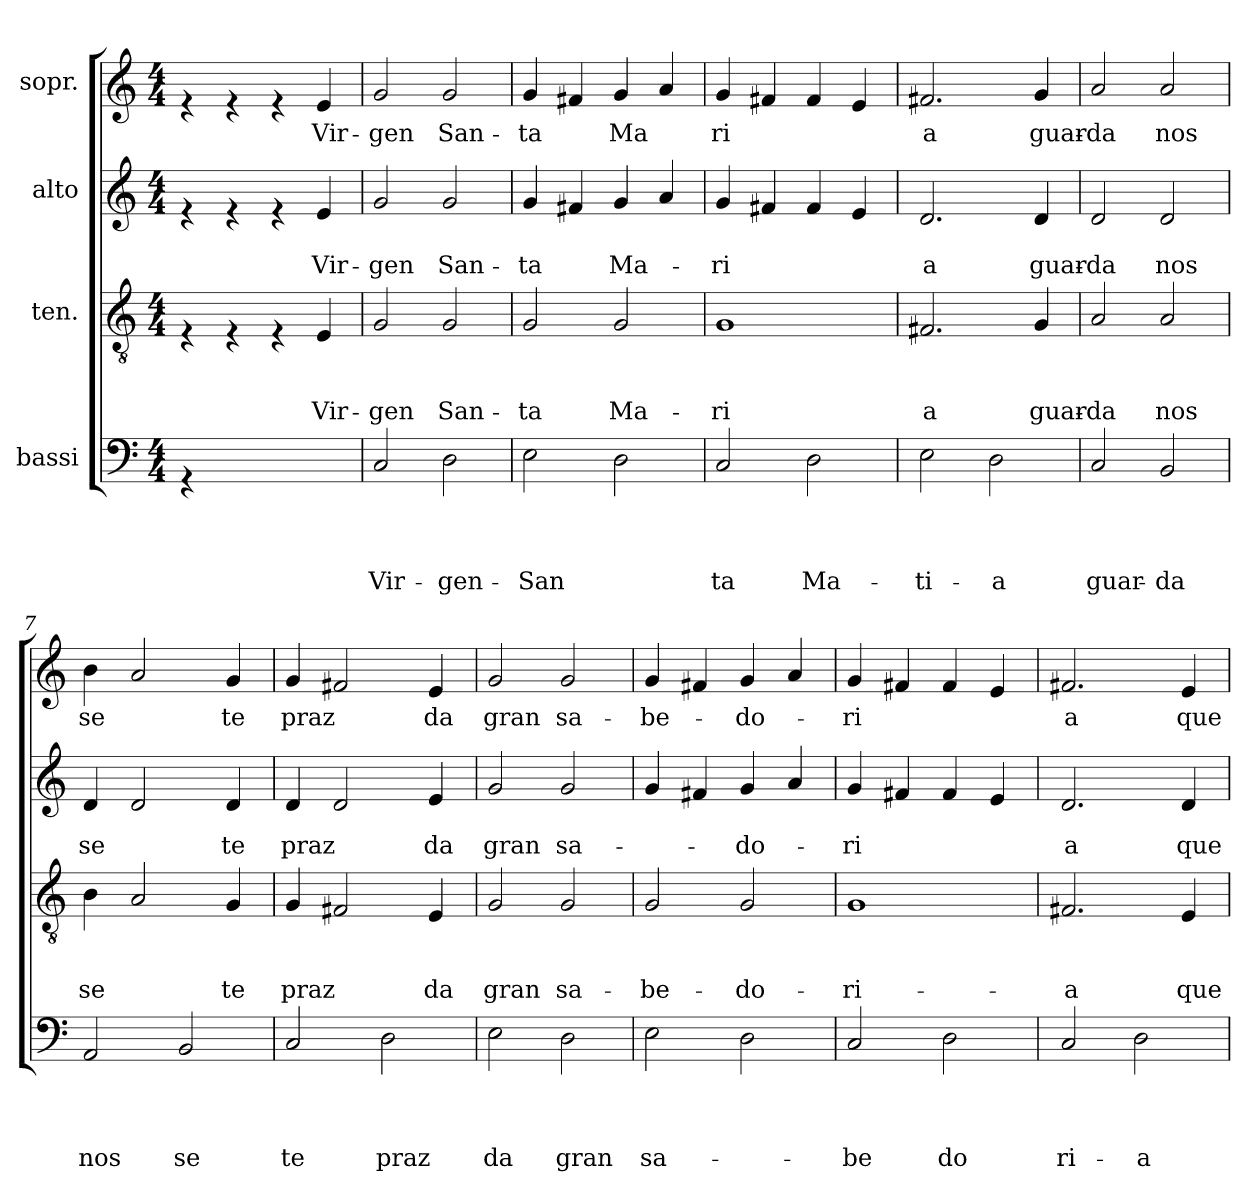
**kern	**text	**text	**text	**text	**kern	**text	**text	**text	**kern	**text	**text	**kern	**text
*part4	*part4	*part4	*part4	*part4	*part3	*part3	*part3	*part3	*part2	*part2	*part2	*part1	*part1
*staff4	*staff4	*staff4	*staff4	*staff4	*staff3	*staff3	*staff3	*staff3	*staff2	*staff2	*staff2	*staff1	*staff1
*I"bassi	*	*	*	*	*I"ten.	*	*	*	*I"alto	*	*	*I"sopr.	*
*clefF4	*	*	*	*	*clefGv2	*	*	*	*clefG2	*	*	*clefG2	*
*k[]	*	*	*	*	*k[]	*	*	*	*k[]	*	*	*k[]	*
*C:	*	*	*	*	*C:	*	*	*	*C:	*	*	*C:	*
*M4/4	*	*	*	*	*M4/4	*	*	*	*M4/4	*	*	*M4/4	*
*MM132	*	*	*	*	*MM132	*	*	*	*MM132	*	*	*MM132	*
=1	=1	=1	=1	=1	=1	=1	=1	=1	=1	=1	=1	=1	=1
4rGG	.	.	.	.	4rE	.	.	.	4re	.	.	4re	.
2.ryy	.	.	.	.	4rE	.	.	.	4re	.	.	4re	.
.	.	.	.	.	4rE	.	.	.	4re	.	.	4re	.
!	!	!	!	!	!	!	!	!LO:LY:b	!	!	!LO:LY:b	!	!LO:LY:b
.	.	.	.	.	4E/	.	.	Vir-	4e/	.	Vir-	4e/	Vir-
=2	=2	=2	=2	=2	=2	=2	=2	=2	=2	=2	=2	=2	=2
!	!	!	!	!LO:LY:b	!	!	!	!LO:LY:b	!	!	!LO:LY:b	!	!LO:LY:b
2C/	.	.	.	Vir-	2G/	.	.	-gen	2g/	.	-gen	2g/	-gen
!	!	!	!	!LO:LY:b	!	!	!	!LO:LY:b	!	!	!LO:LY:b	!	!LO:LY:b
2D\	.	.	.	-gen-	2G/	.	.	San-	2g/	.	San-	2g/	San-
=3	=3	=3	=3	=3	=3	=3	=3	=3	=3	=3	=3	=3	=3
!	!	!	!	!LO:LY:b	!	!	!	!LO:LY:b	!	!	!LO:LY:b	!	!LO:LY:b
2E\	.	.	.	-San	2G/	.	.	-ta	4g/	.	-ta	4g/	-ta
.	.	.	.	.	.	.	.	.	4f#X/	.	.	4f#X/	.
!	!	!	!	!	!	!	!	!LO:LY:b	!	!	!LO:LY:b	!	!LO:LY:b
2D\	.	.	.	.	2G/	.	.	Ma-	4g/	.	Ma-	4g/	Ma
.	.	.	.	.	.	.	.	.	4a/	.	.	4a/	.
=4	=4	=4	=4	=4	=4	=4	=4	=4	=4	=4	=4	=4	=4
!	!	!	!	!LO:LY:b	!	!	!	!LO:LY:b	!	!	!LO:LY:b	!	!LO:LY:b
2C/	.	.	.	ta	1G	.	.	-ri	4g/	.	-ri	4g/	ri
.	.	.	.	.	.	.	.	.	4f#X/	.	.	4f#X/	.
!	!	!	!	!LO:LY:b	!	!	!	!	!	!	!	!	!
2D\	.	.	.	Ma-	.	.	.	.	4f#/	.	.	4f#/	.
.	.	.	.	.	.	.	.	.	4e/	.	.	4e/	.
!!LO:LB:g=z
=5	=5	=5	=5	=5	=5	=5	=5	=5	=5	=5	=5	=5	=5
!	!	!	!	!LO:LY:b	!	!	!	!LO:LY:b	!	!	!LO:LY:b	!	!LO:LY:b
2E\	.	.	.	-ti-	2.F#X/	.	.	a	2.d/	.	a	2.f#X/	a
!	!	!	!	!LO:LY:b	!	!	!	!	!	!	!	!	!
2D\	.	.	.	-a	.	.	.	.	.	.	.	.	.
!	!	!	!	!	!	!	!	!LO:LY:b	!	!	!LO:LY:b	!	!LO:LY:b
.	.	.	.	.	4G/	.	.	guar-	4d/	.	guar-	4g/	guar-
=6	=6	=6	=6	=6	=6	=6	=6	=6	=6	=6	=6	=6	=6
!	!	!	!	!LO:LY:b	!	!	!	!LO:LY:b	!	!	!LO:LY:b	!	!LO:LY:b
2C/	.	.	.	guar-	2A/	.	.	-da	2d/	.	-da	2a/	-da
!	!	!	!	!LO:LY:b	!	!	!	!LO:LY:b	!	!	!LO:LY:b	!	!LO:LY:b
2BB/	.	.	.	-da	2A/	.	.	nos	2d/	.	nos	2a/	nos
=7	=7	=7	=7	=7	=7	=7	=7	=7	=7	=7	=7	=7	=7
!	!	!	!	!LO:LY:b	!	!	!	!LO:LY:b	!	!	!LO:LY:b	!	!LO:LY:b
2AA/	.	.	.	nos	4B\	.	.	se	4d/	.	se	4b\	se
.	.	.	.	.	2A/	.	.	.	2d/	.	.	2a/	.
!	!	!	!	!LO:LY:b	!	!	!	!	!	!	!	!	!
2BB/	.	.	.	se	.	.	.	.	.	.	.	.	.
!	!	!	!	!	!	!	!	!LO:LY:b	!	!	!LO:LY:b	!	!LO:LY:b
.	.	.	.	.	4G/	.	.	te	4d/	.	te	4g/	te
=8	=8	=8	=8	=8	=8	=8	=8	=8	=8	=8	=8	=8	=8
!	!	!	!	!LO:LY:b	!	!	!	!LO:LY:b	!	!	!LO:LY:b	!	!LO:LY:b
2C/	.	.	.	te	4G/	.	.	praz	4d/	.	praz	4g/	praz
.	.	.	.	.	2F#X/	.	.	.	2d/	.	.	2f#X/	.
!	!	!	!	!LO:LY:b	!	!	!	!	!	!	!	!	!
2D\	.	.	.	praz	.	.	.	.	.	.	.	.	.
!	!	!	!	!	!	!	!	!LO:LY:b	!	!	!LO:LY:b	!	!LO:LY:b
.	.	.	.	.	4E/	.	.	da	4e/	.	da	4e/	da
!!LO:LB:g=z
=9	=9	=9	=9	=9	=9	=9	=9	=9	=9	=9	=9	=9	=9
!	!	!	!	!LO:LY:b	!	!	!	!LO:LY:b	!	!	!LO:LY:b	!	!LO:LY:b
2E\	.	.	.	da	2G/	.	.	gran	2g/	.	gran	2g/	gran
!	!	!	!	!LO:LY:b	!	!	!	!LO:LY:b	!	!	!LO:LY:b	!	!LO:LY:b
2D\	.	.	.	gran	2G/	.	.	sa-	2g/	.	sa-	2g/	sa-
=10	=10	=10	=10	=10	=10	=10	=10	=10	=10	=10	=10	=10	=10
!	!	!	!	!LO:LY:b	!	!	!	!LO:LY:b	!	!	!	!	!LO:LY:b
2E\	.	.	.	sa-	2G/	.	.	-be-	4g/	.	.	4g/	-be-
.	.	.	.	.	.	.	.	.	4f#X/	.	.	4f#X/	.
!	!	!	!	!	!	!	!	!LO:LY:b	!	!	!LO:LY:b	!	!LO:LY:b
2D\	.	.	.	.	2G/	.	.	-do-	4g/	.	-do-	4g/	-do-
.	.	.	.	.	.	.	.	.	4a/	.	.	4a/	.
=11	=11	=11	=11	=11	=11	=11	=11	=11	=11	=11	=11	=11	=11
!	!	!	!	!LO:LY:b	!	!	!	!LO:LY:b	!	!	!LO:LY:b	!	!LO:LY:b
2C/	.	.	.	-be	1G	.	.	-ri-	4g/	.	-ri	4g/	-ri
.	.	.	.	.	.	.	.	.	4f#X/	.	.	4f#X/	.
!	!	!	!	!LO:LY:b	!	!	!	!	!	!	!	!	!
2D\	.	.	.	do	.	.	.	.	4f#/	.	.	4f#/	.
.	.	.	.	.	.	.	.	.	4e/	.	.	4e/	.
=12	=12	=12	=12	=12	=12	=12	=12	=12	=12	=12	=12	=12	=12
!	!	!	!	!LO:LY:b	!	!	!	!LO:LY:b	!	!	!LO:LY:b	!	!LO:LY:b
2C/	.	.	.	ri-	2.F#X/	.	.	-a	2.d/	.	a	2.f#X/	a
!	!	!	!	!LO:LY:b	!	!	!	!	!	!	!	!	!
2D\	.	.	.	-a	.	.	.	.	.	.	.	.	.
!	!	!	!	!	!	!	!	!LO:LY:b	!	!	!LO:LY:b	!	!LO:LY:b
.	.	.	.	.	4E/	.	.	que-	4d/	.	que-	4e/	que-
=	=	=	=	=	=	=	=	=	=	=	=	=	=
*-	*-	*-	*-	*-	*-	*-	*-	*-	*-	*-	*-	*-	*-
